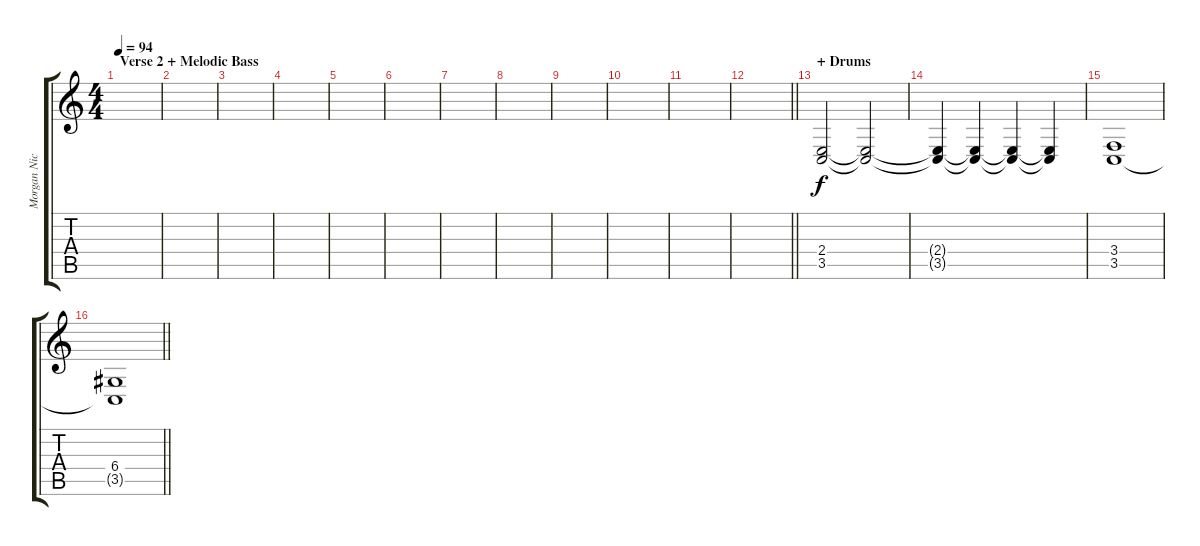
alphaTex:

\track ("Morgan Nicholls - String FX" "Morgan Nic") {instrument stringensemble1}
\staff {score tabs}
\tuning (E4 B3 G3 D3 A2 E2) {hide}
\ts (4 4)
\section ("" "Verse 2 + Melodic Bass")
\tempo 94
\clef g2
\ks c
|
|
|
|
|
|
|
|
|
|
|
\barLineRight lightlight
|
\section ("" "+ Drums")
(2.4 3.5).2{volume 3} (2.4{t} 3.5{t}).2 |
(2.4{t} 3.5{t}).4 (2.4{t} 3.5{t}).4 (2.4{t} 3.5{t}).4{volume 13} (2.4{t} 3.5{t}).4 |
(3.4 3.5).1 |
\barLineRight lightlight
(6.4 3.5{t}).1
